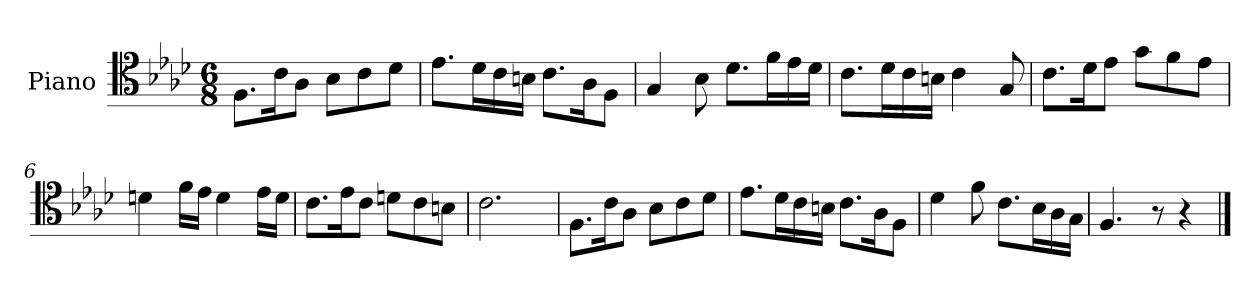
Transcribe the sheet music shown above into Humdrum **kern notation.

**kern
*part1
*staff1
*I"Piano
*I'Pno.
*clefC4
*k[b-e-a-d-]
*M6/8
=1
8.F\L
16c\K
8A-\J
8B-\L
8c\
8d-\J
=2
8.e-\L
16d-\L
16c\
16Bn\JJ
8.c\L
16A-\K
8F\J
=3
4G/
8B-\
8.d-\L
16f\L
16e-\
16d-\JJ
=4
8.c\L
16d-\L
16c\
16Bn\JJ
4c\
8G/
=5
8.c\L
16d-\K
8e-\J
8g\L
8f\
8e-\J
=6
4dn\
16f\LL
16e-\JJ
4d\
16e-\LL
16d\JJ
!!LO:LB:g=z
=7
8.c\L
16e-\K
8c\J
8dn\L
8c\
8Bn\J
=8
2.c\
=9
8.F\L
16c\K
8A-\J
8B-\L
8c\
8d-\J
=10
8.e-\L
16d-\L
16c\
16Bn\JJ
8.c\L
16A-\K
8F\J
=11
4d-\
8f\
8.c\L
16B-\L
16A-\
16G\JJ
=12
4.F/
8r
4r
==
*-
